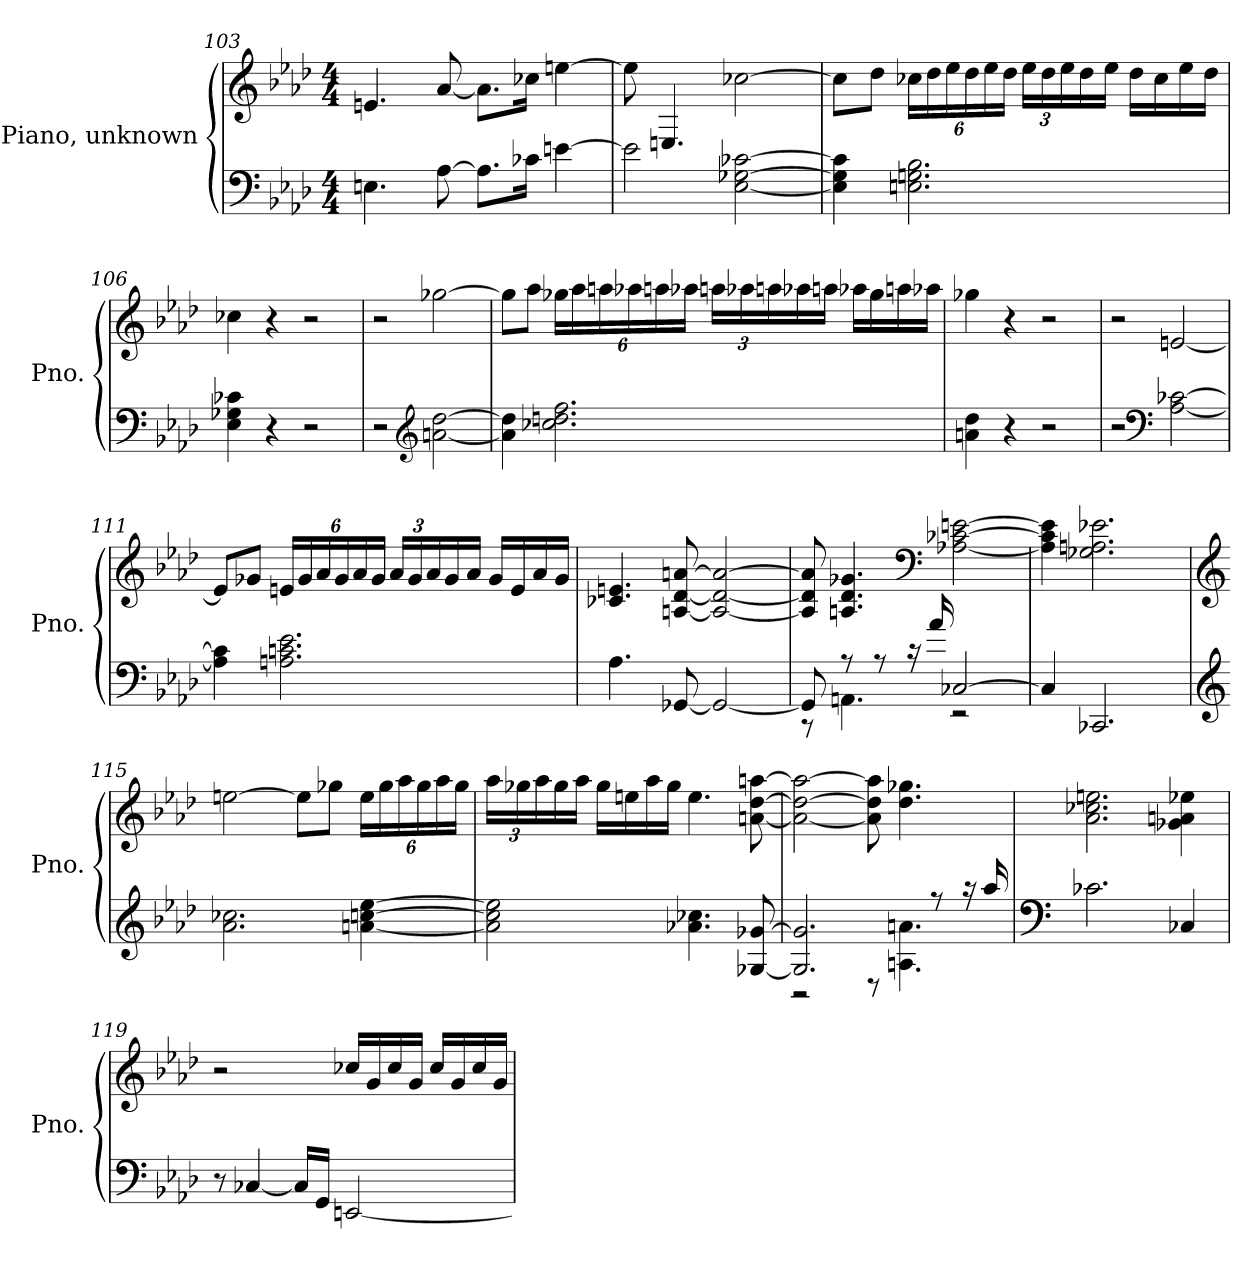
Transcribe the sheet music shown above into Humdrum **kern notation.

**kern	**kern
*part1	*part1
*staff2	*staff1
*I"Piano, unknown	*
*I'Pno.	*
*clefF4	*clefG2
*k[b-e-a-d-]	*k[b-e-a-d-]
*M4/4	*M4/4
=103	=103
4.En\	4.en/
[8A-\	[8a-/
8.A-\L]	8.a-\L]
16c-X\Jk	16cc-X\Jk
[4en\	[4een\
=104	=104
2e\]	8ee\]
.	4.En/
[2E-\ [2G-X\ [2c-X\	[2cc-X\
=105	=105
4E-\] 4G-\] 4c-\]	8cc-\L]
.	8dd-\J
*	*Xbrackettup
2.En\ 2.Gn\ 2.B-\	24cc-X\LL
.	24dd-\
.	24ee-\
.	24dd-\
.	24ee-\
.	24dd-\JJ
.	24ee-\LL
.	24dd-\
.	24ee-\
.	16dd-\
.	16ee-\JJ
.	16dd-\LL
.	16cc-\
.	16ee-\
.	16dd-\JJ
!!LO:LB:g=z
=106	=106
4E-\ 4G-X\ 4c-X\	4cc-X\
4r	4r
2r	2r
=107	=107
2r	2r
*clefG2	*
[2an\ [2dd-\	[2gg-X\
=108	=108
4a\] 4dd-\]	8gg-\L]
.	8aa-\J
2.cc-X\ 2.ddn\ 2.ff\	24gg-X\LL
.	24aa-\
.	24aan\
.	24aa-X\
.	24aan\
.	24aa-X\JJ
.	24aan\LL
.	24aa-X\
.	24aan\
.	16aa-X\
.	16aan\JJ
.	16aa-X\LL
.	16gg-\
.	16aan\
.	16aa-X\JJ
=109	=109
4an\ 4dd-\	4gg-X\
4r	4r
2r	2r
!!LO:LB:g=z
=110	=110
2r	2r
*clefF4	*
[2A-\ [2c-X\	[2en/
=111	=111
4A-\] 4c-\]	8e/L]
.	8g-X/J
2.An\ 2.cn\ 2.e-\	24en/LL
.	24g-/
.	24a-/
.	24g-/
.	24a-/
.	24g-/JJ
.	24a-/LL
.	24g-/
.	24a-/
.	16g-/
.	16a-/JJ
.	16g-/LL
.	16e/
.	16a-/
.	16g-/JJ
=112	=112
4.A-\	4.c-X/ 4.en/
[8GG-X/	[8An/ [8d-/ [8an/
2GG-/_	2A/_ 2d-/_ 2a/_
=113	=113
*^	*
8GG-/]	8r	8A/] 8d-/] 8a/]
8r	4.AAn\	4.An/ 4.d-/ 4.g-X/
8r	.	.
16r	.	.
16a-/	.	.
*	*	*clefF4
[2C-X/	2r	[2A-X\ [2c-X\ [2en\
*v	*v	*
!!LO:LB:g=z
=114	=114
4C-/]	4A-\] 4c-\] 4e\]
2.CC-X/	2.G-X\ 2.An\ 2.e-X\
=115	=115
*clefG2	*clefG2
2.a-\ 2.cc-X\	[2een\
.	8ee\L]
.	8gg-X\J
[4an\ [4ccn\ [4ee-\	24ee\LL
.	24gg-\
.	24aa-\
.	24gg-\
.	24aa-\
.	24gg-\JJ
=116	=116
2a\] 2cc\] 2ee-\]	24aa-\LL
.	24gg-X\
.	24aa-\
.	16gg-\
.	16aa-\JJ
.	16gg-\LL
.	16een\
.	16aa-\
.	16gg-\JJ
4.a-X\ 4.cc-X\	4.ee\
[8G-X/ [8g-X/	[8an\ [8dd-\ [8aan\
=117	=117
*^	*
2.G-/] 2.g-/]	2r	2a\_ 2dd-\_ 2aa\_
.	8r	8a\] 8dd-\] 8aa\]
.	4.An\ 4.an\	4.dd-\ 4.gg-X\
8r	.	.
16r	.	.
16aa-/	.	.
*v	*v	*
!!LO:PB:g=z
=118	=118
*clefF4	*
2.c-X\	2.a-\ 2.cc-X\ 2.een\
4C-X/	4g-X\ 4an\ 4ee-X\
=119	=119
8r	2r
[4C-X/	.
16C-/LL]	.
16GG/JJ	.
[2EEn/	16cc-X/LL
.	16g/
.	16cc-/
.	16g/JJ
.	16cc-/LL
.	16g/
.	16cc-/
.	16g/JJ
=	=
*-	*-
